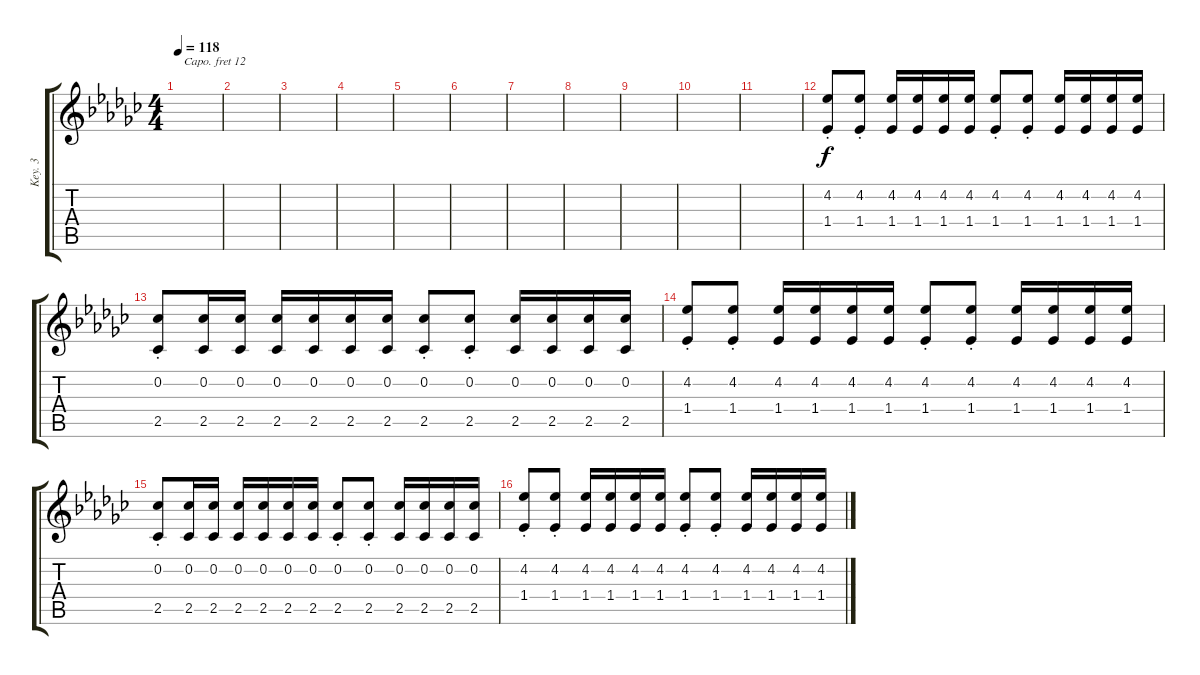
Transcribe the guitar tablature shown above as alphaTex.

\track ("Key. 3" "Key. 3") {instrument stringensemble1}
\staff {score tabs}
\capo 12
\tuning (E4 B3 G3 D3 A2 E2) {hide}
\ts (4 4)
\tempo 118
\clef g2
\ks ebminor
|
|
|
|
|
|
|
|
|
|
|
(4.2{st} 1.4{st}).8 (4.2{st} 1.4{st}).8 (4.2 1.4).16 (4.2 1.4).16 (4.2 1.4).16 (4.2 1.4).16 (4.2{st} 1.4{st}).8 (4.2{st} 1.4{st}).8 (4.2 1.4).16 (4.2 1.4).16 (4.2 1.4).16 (4.2 1.4).16 |
(0.2{st} 2.5{st}).8 (0.2 2.5).16 (0.2 2.5).16 (0.2 2.5).16 (0.2 2.5).16 (0.2 2.5).16 (0.2 2.5).16 (0.2{st} 2.5{st}).8 (0.2{st} 2.5{st}).8 (0.2 2.5).16 (0.2 2.5).16 (0.2 2.5).16 (0.2 2.5).16 |
(4.2{st} 1.4{st}).8 (4.2{st} 1.4{st}).8 (4.2 1.4).16 (4.2 1.4).16 (4.2 1.4).16 (4.2 1.4).16 (4.2{st} 1.4{st}).8 (4.2{st} 1.4{st}).8 (4.2 1.4).16 (4.2 1.4).16 (4.2 1.4).16 (4.2 1.4).16 |
(0.2{st} 2.5{st}).8 (0.2 2.5).16 (0.2 2.5).16 (0.2 2.5).16 (0.2 2.5).16 (0.2 2.5).16 (0.2 2.5).16 (0.2{st} 2.5{st}).8 (0.2{st} 2.5{st}).8 (0.2 2.5).16 (0.2 2.5).16 (0.2 2.5).16 (0.2 2.5).16 |
(4.2{st} 1.4{st}).8 (4.2{st} 1.4{st}).8 (4.2 1.4).16 (4.2 1.4).16 (4.2 1.4).16 (4.2 1.4).16 (4.2{st} 1.4{st}).8 (4.2{st} 1.4{st}).8 (4.2 1.4).16 (4.2 1.4).16 (4.2 1.4).16 (4.2 1.4).16
